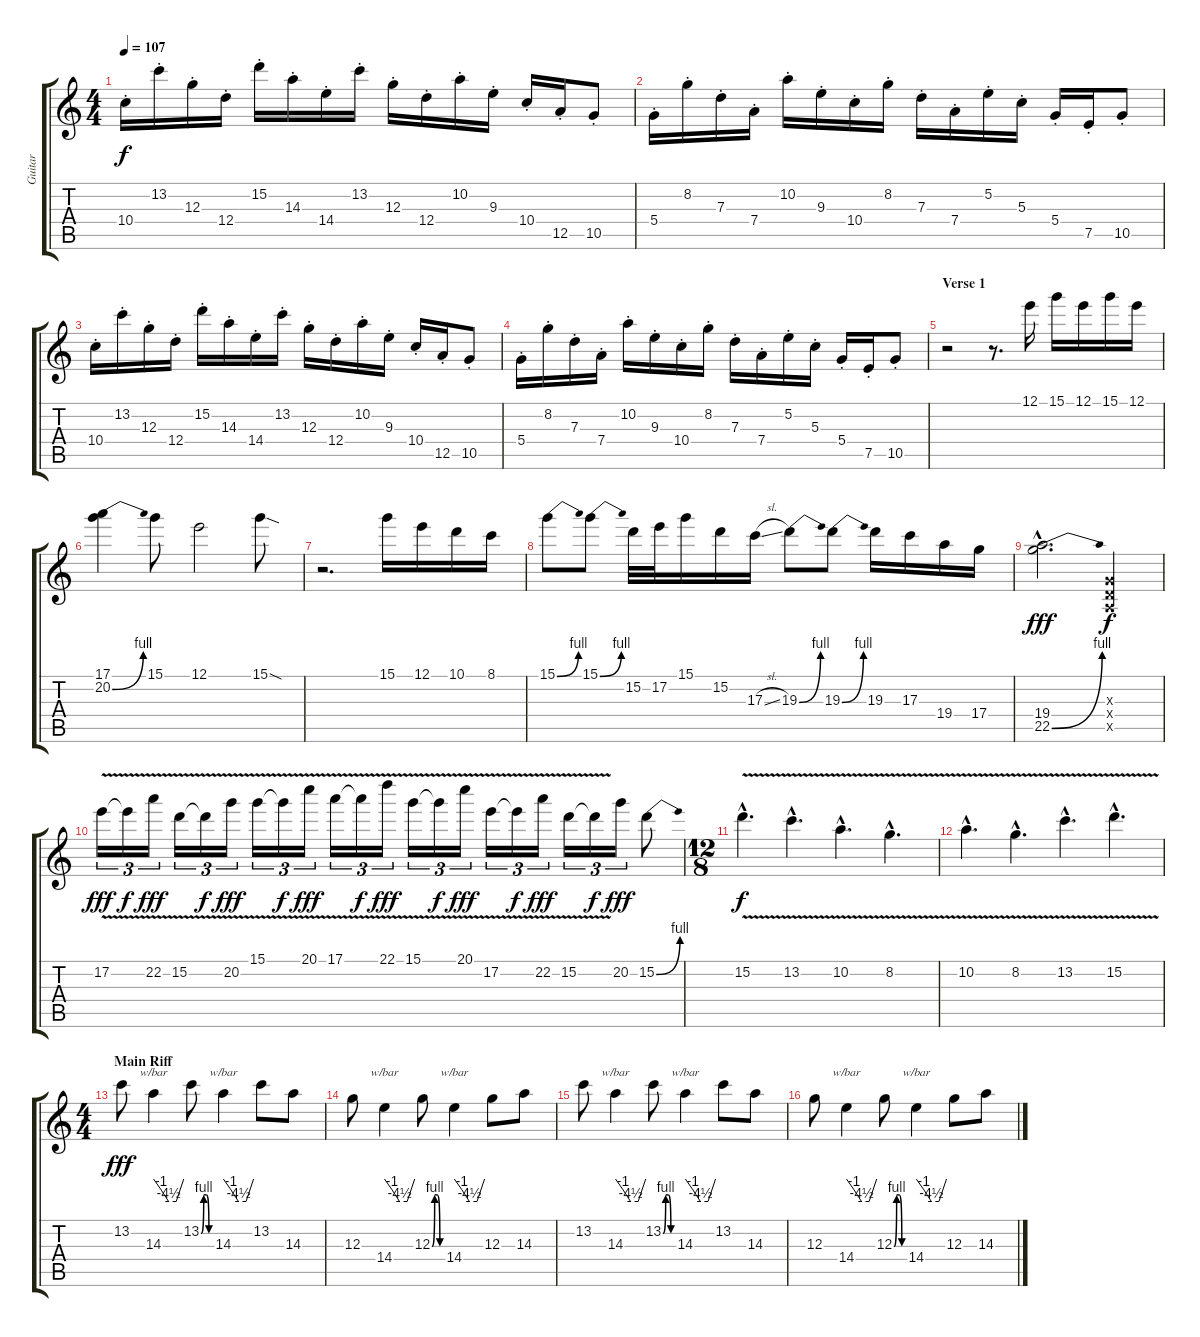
\track ("Guitar" "Guitar") {instrument overdrivenguitar}
\staff {score tabs}
\tuning (E4 B3 G3 D3 A2 E2) {hide}
\ts (4 4)
\tempo 107
\clef g2
\ks c
10.4{st}.16{dy f} 13.2{st}.16 12.3{st}.16 12.4{st}.16 15.2{st}.16 14.3{st}.16 14.4{st}.16 13.2{st}.16 12.3{st}.16 12.4{st}.16 10.2{st}.16 9.3{st}.16 10.4{st}.16 12.5{st}.16 10.5{st}.8 |
5.4{st}.16 8.2{st}.16 7.3{st}.16 7.4{st}.16 10.2{st}.16 9.3{st}.16 10.4{st}.16 8.2{st}.16 7.3{st}.16 7.4{st}.16 5.2{st}.16 5.3{st}.16 5.4{st}.16 7.5{st}.16 10.5{st}.8 |
10.4{st}.16 13.2{st}.16 12.3{st}.16 12.4{st}.16 15.2{st}.16 14.3{st}.16 14.4{st}.16 13.2{st}.16 12.3{st}.16 12.4{st}.16 10.2{st}.16 9.3{st}.16 10.4{st}.16 12.5{st}.16 10.5{st}.8 |
5.4{st}.16 8.2{st}.16 7.3{st}.16 7.4{st}.16 10.2{st}.16 9.3{st}.16 10.4{st}.16 8.2{st}.16 7.3{st}.16 7.4{st}.16 5.2{st}.16 5.3{st}.16 5.4{st}.16 7.5{st}.16 10.5{st}.8 |
\section ("" "Verse 1")
r.2 r.8{d} 12.1.16 15.1.16 12.1.16 15.1.16 12.1.16 |
(17.1 20.2{be (bend 0 0 60 4)}).4 15.1.8 12.1.2 15.1{sod}.8 |
r.2{d} 15.1.16 12.1.16 10.1.16 8.1.16 |
15.1{be (bend 0 0 60 4)}.8 15.1{be (bend 0 0 60 4)}.8 15.2.32 17.2.32 15.1.16 15.2.16 17.3{sl}.16 19.3{be (bend 0 0 60 4)}.8 19.3{be (bend 0 0 60 4)}.8 19.3.16 17.3.16 19.4.16 17.4.16 |
(19.4{hac} 22.5{be (bend 0 0 60 4) hac}).2{d dy fff} (0.3{x} 0.4{x} 0.5{x}).4{dy f} |
17.2{v}.16{tu (3 2) dy fff} 17.2{t}.16{tu (3 2) dy f} 22.2{v}.16{tu (3 2) dy fff} 15.2{v}.16{tu (3 2)} 15.2{t}.16{tu (3 2) dy f} 20.2{v}.16{tu (3 2) dy fff} 15.1{v}.16{tu (3 2)} 15.1{t}.16{tu (3 2) dy f} 20.1{v}.16{tu (3 2) dy fff} 17.1{v}.16{tu (3 2)} 17.1{t}.16{tu (3 2) dy f} 22.1{v}.16{tu (3 2) dy fff} 15.1{v}.16{tu (3 2)} 15.1{t}.16{tu (3 2) dy f} 20.1{v}.16{tu (3 2) dy fff} 17.2{v}.16{tu (3 2)} 17.2{t}.16{tu (3 2) dy f} 22.2{v}.16{tu (3 2) dy fff} 15.2{v}.16{tu (3 2)} 15.2{t}.16{tu (3 2) dy f} 20.2.16{tu (3 2) dy fff} 15.2{be (bend 0 0 60 4)}.8 |
\ts (12 8)
15.2{v hac}.4{d dy f} 13.2{v hac}.4{d} 10.2{v hac}.4{d} 8.2{v hac}.4{d} |
10.2{v hac}.4{d} 8.2{v hac}.4{d} 13.2{v hac}.4{d} 15.2{v hac}.4{d} |
\ts (4 4)
\section ("" "Main Riff")
13.2.8{dy fff volume 16} 14.3.4{tbe (custom default 0 0 15 -4 30 -18 45 -18 60 0)} 13.2{be (custom 0 0 15 4 30 4 45 0 60 0)}.8 14.3.4{tbe (custom default 0 0 15 -4 30 -18 45 -18 60 0)} 13.2.8 14.3.8 |
12.3.8 14.4.4{tbe (custom default 0 0 15 -4 30 -18 45 -18 60 0)} 12.3{be (custom 0 0 15 4 30 4 45 0 60 0)}.8 14.4.4{tbe (custom default 0 0 15 -4 30 -18 45 -18 60 0)} 12.3.8 14.3.8 |
13.2.8 14.3.4{tbe (custom default 0 0 15 -4 30 -18 45 -18 60 0)} 13.2{be (custom 0 0 15 4 30 4 45 0 60 0)}.8 14.3.4{tbe (custom default 0 0 15 -4 30 -18 45 -18 60 0)} 13.2.8 14.3.8 |
12.3.8 14.4.4{tbe (custom default 0 0 15 -4 30 -18 45 -18 60 0)} 12.3{be (custom 0 0 15 4 30 4 45 0 60 0)}.8 14.4.4{tbe (custom default 0 0 15 -4 30 -18 45 -18 60 0)} 12.3.8 14.3.8
